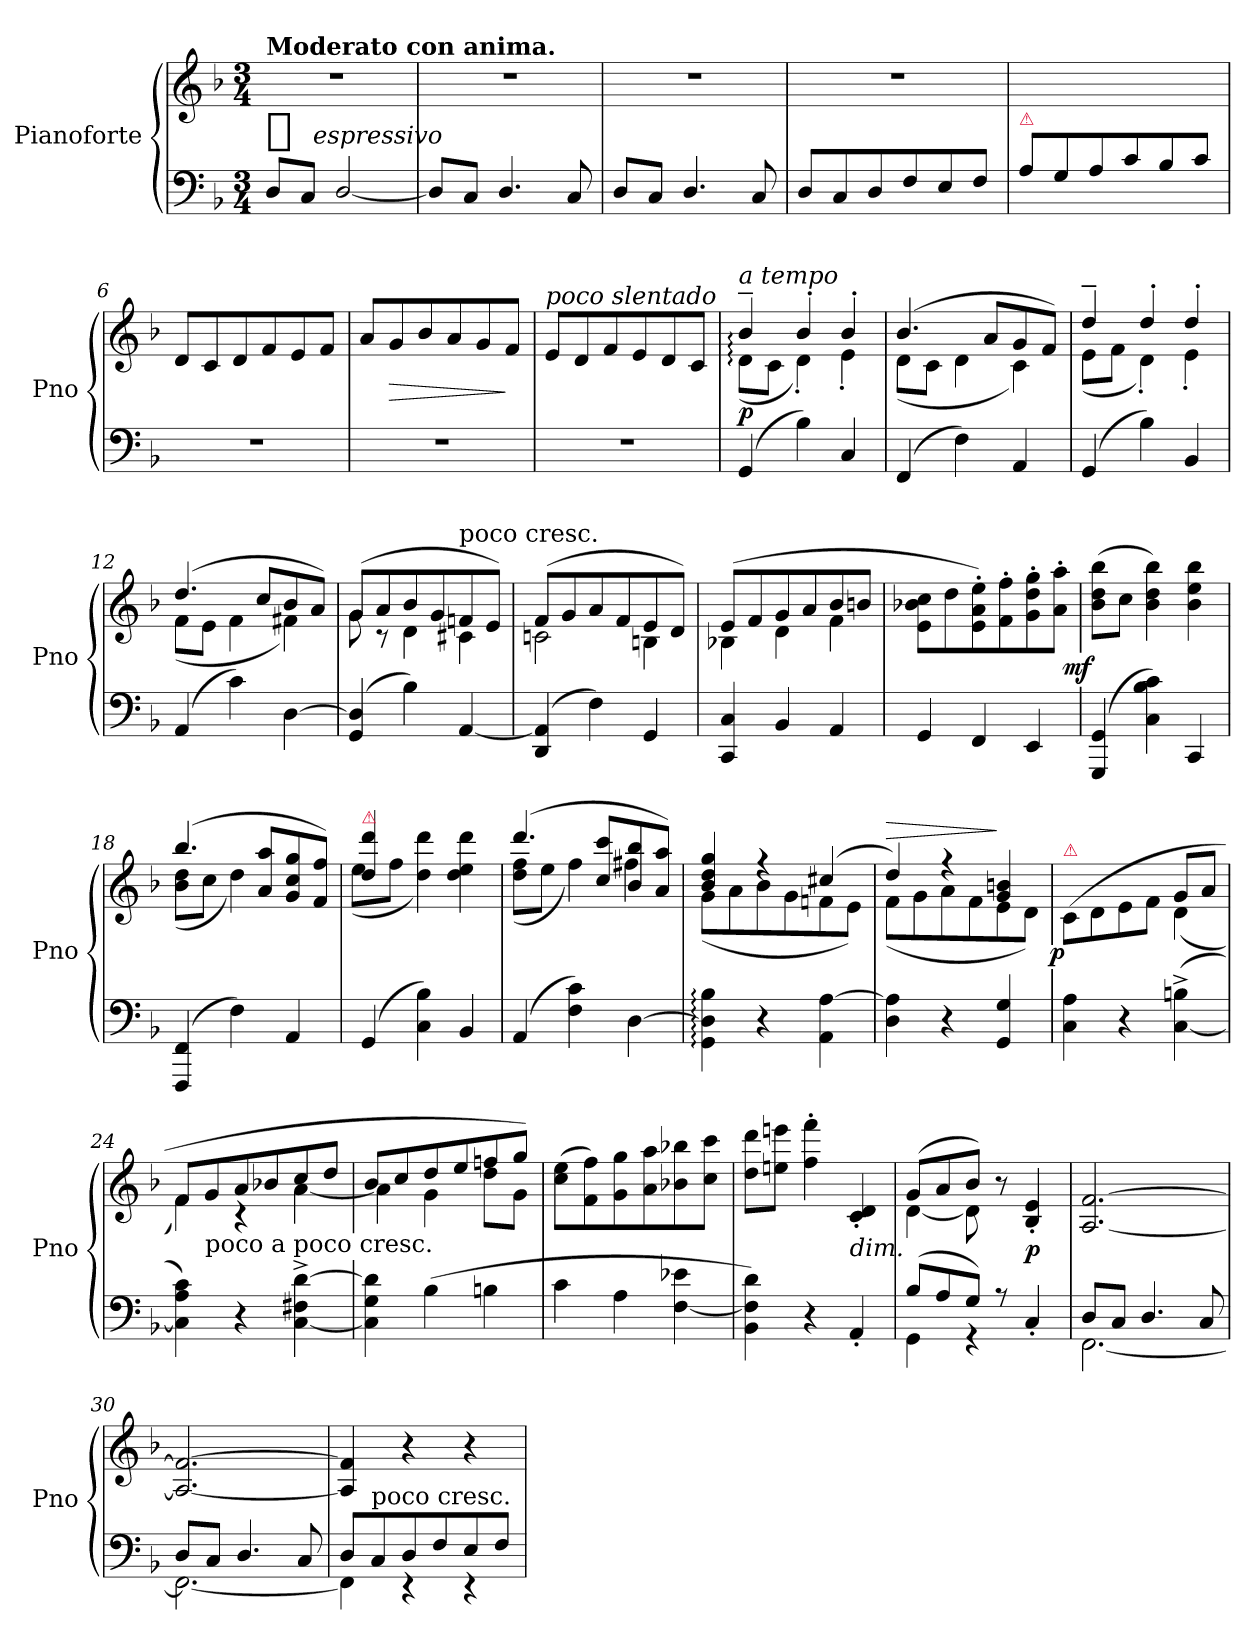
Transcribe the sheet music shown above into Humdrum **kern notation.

**kern	**kern	**dynam
*part1	*part1	*part1
*staff2	*staff1	*staff1/2
*I"Pianoforte	*	*
*I'Pno	*	*
*clefF4	*clefG2	*
*k[b-]	*k[b-]	*
*F:	*F:	*
*M3/4	*M3/4	*
=1	=1	=1
!	!LO:TX:a:B:t=Moderato con anima.	!
!	!	!LO:DY:t=%s espressivo
8D/L	2.r	p
8C/J	.	.
[2D/	.	.
=2	=2	=2
8D/L]	2.r	poco a poco rinforzando
8C/J	.	.
4.D/	.	.
8C/	.	.
=3	=3	=3
8D/L	2.r	.
8C/J	.	.
4.D/	.	.
8C/	.	.
=4	=4	=4
8D/L	2.r	.
8C/	.	.
8D/	.	.
8F/	.	.
8E/	.	.
8F/J	.	.
=5	=5	=5
!LO:TX:a:color=crimson:t=⚠	!	!
8A/L	2.ryy	.
8G/	.	.
8A/	.	.
8c\	.	.
8B-\	.	.
8c\J	.	.
=6	=6	=6
2.r	8d/L	.
.	8c/	.
.	8d/	.
.	8f/	.
.	8e/	.
.	8f/J	.
=7	=7	=7
2.r	8a/L	.
.	8g/	>
.	8b-/	.
.	8a/	.
.	8g/	.
.	8f/J	]
=8	=8	=8
!	!LO:TX:a:i:t=poco slentado	!
2.r	8e/L	.
.	8d/	.
.	8f/	.
.	8e/	.
.	8d/	.
.	8c/J	.
=9	=9	=9
*	*^	*
!	!LO:TX:a:i:t=a tempo	!	!
(4GG/	4b-:~/	(8d:\L	p
.	.	8c\J	.
4B-\)	4b-'/	4d'\)	.
4C/	4b-'/	4e'\	.
=10	=10	=10	=10
(4FF/	(4.b-/	(8d\L	.
.	.	8c\J	.
4F\)	.	4d\	.
.	8a/L	.	.
4AA/	8g/	4c\)	.
.	8f/J)	.	.
=11	=11	=11	=11
(4GG/	4dd~/	(8e\L	.
.	.	8f\J	.
4B-\)	4dd'/	4d'\)	.
4BB-/	4dd'/	4e'\	.
=12	=12	=12	=12
(4AA/	(4.dd/	(8f\L	.
.	.	8e\J	.
4c\)	.	4f\	.
.	8cc/L	.	.
[4D\	8b-/	4f#X\)	.
.	8a/J)	.	.
=13	=13	=13	=13
(4GG/ 4D]/	(8g/L	8g\	.
.	8a/	8rc	.
4B-\)	8b-/	4d\	.
.	8g/	.	.
!	!LO:TX:a:t=poco cresc.	!	!
[4AA/	8fn/	4c#X\	.
.	8e/J)	.	.
=14	=14	=14	=14
(4DD/ 4AA]/	(8f/L	2cn\	.
.	8g/	.	.
4F\)	8a/	.	.
.	8f/	.	.
4GG/	8e/	4Bn\	.
.	8d/J)	.	.
=15	=15	=15	=15
4CC/ 4C/	(8e/L	4B-X\	.
.	8f/	.	.
4BB-/	8g/	4d\	.
.	8a/	.	.
4AA/	8b-/	4f\	.
.	8bn/J	.	.
*	*v	*v	*
=16	=16	=16
4GG/	8e\ 8b-X\ 8cc\L	.
.	8dd\	.
4FF/	8e'\ 8a'\ 8ee'\)	.
.	8f'\ 8ff'\	.
4EE/	8g'\ 8dd'\ 8gg'\	.
.	8a'\ 8aa'\J	.
=17	=17	=17
!	!	!LO:DY:rj
(4GGG/ 4GG/	(<8b-\ 8dd\ 8bb-\L	mf
.	8cc\J	.
4C\ 4B-\ 4c\)	4b-\ 4dd\ 4bb-\)	.
4CC/	4b-\ 4ee\ 4bb-\	.
=18	=18	=18
*	*^	*
(4FFF/ 4FF/	(4.bb-/	(8b-\ 8dd\L	.
.	.	8cc\J	.
4F\)	.	4dd\)	.
.	8a/ 8aa/L	.	.
4AA/	8g/ 8cc/ 8gg/	4ryy	.
.	8f/ 8ff/J)	.	.
=19	=19	=19	=19
!	!LO:TX:a:color=crimson:t=⚠	!	!
(4GG/	4dd/ 4ddd/	(8ee\L	.
.	.	8ff\J	.
4C\ 4B-\)	4dd\ 4ddd\)	2ryy	.
4BB-/	4dd\ 4ee\ 4ddd\	.	.
=20	=20	=20	=20
(4AA/	(4.ddd/	(8dd\ 8ff\L	.
.	.	8ee\J	.
4F\ 4c\)	.	4ff\)	.
.	8cc/ 8ccc/L	.	.
[4D\	8b-/ 8bb-/	4ff#X\	.
.	8a/ 8aa/J)	.	.
=21	=21	=21	=21
4GG:\ 4D]:\ 4B-:\	4b-/ 4dd/ 4gg/	(8g\L	.
.	.	8a\	.
4r	4rff	8b-\	.
.	.	8g\	.
4AA\ [4A\	(4cc#X/	8fn\	.
.	.	8e\J)	.
=22	=22	=22	=22
!	!	!	!LO:HP:a
4D\ 4A]\	4dd/)	(8f\L	>
.	.	8g\	.
4r	4r	8a\	.
.	.	8f\	.
4GG/ 4G/	4g/ 4bn/	8e\	]
.	.	8d\J)	.
=23	=23	=23	=23
!	!LO:TX:a:color=crimson:t=⚠	!	!
!	!	!	!LO:DY:rj
4C\ 4A\	(8c/L	2ryy	p
.	8d\	.	.
4r	8e\	.	.
.	8f\J	.	.
([4C^\ 4Bn^\	8g/L	(4d\	.
.	8a/J	.	.
=24	=24	=24	=24
4C]\ 4A\ 4c\)	8f/L	4f\)	.
!	!LO:TX:c:t=poco a poco cresc.	!	!
.	8g/	.	.
4r	8a/	4r	.
.	8b-X/	.	.
[4C^\ 4F#X^\ [4d^\	8cc/	[4a\	.
.	8dd/J	.	.
=25	=25	=25	=25
4C]\ 4G\ 4d]\	8b-/L	4a\]	.
.	8cc/	.	.
(4B-\	8dd/	4g\	.
.	8ee/	.	.
4Bn\	8ffn/	8dd\L	.
.	8gg/J)	8g\J	.
*	*v	*v	*
=26	=26	=26
4c\	(8cc\ 8ee\L	.
.	8f\ 8ff\)	.
4A\	8g\ 8gg\	.
.	8a\ 8aa\	.
[4F\ 4e-X\	8b-X\ 8bb-X\	.
.	8cc\ 8ccc\J	.
=27	=27	=27
4BB-\ 4F]\ 4d\)	8dd\ 8ddd\L	.
.	8een\ 8eeen\J	.
4r	4ff'\ 4fff'\	.
!	!LO:TX:c:i:t=dim.	!
4AA'/	4c'/ 4d'/	.
=28	=28	=28
*^	*^	*
(8B-/L	4GG\	(8g/L	[4d\	.
8A/	.	8a/	.	.
8G/J)	4rGG	8b-/J)	8d\]	.
8rA	.	8r	8ryy	.
4C'/	4ryy	4B-'/ 4e'/	4ryy	p
=29	=29	=29	=29	=29
!	!	!LO:TX:b:i:t=espress.	!	!
*	*	*v	*v	*
8D/L	[2.FF\	[2.A/ [2.f/	.
8C/J	.	.	.
4.D/	.	.	.
8C/	.	.	.
=30	=30	=30	=30
8D/L	2.FF\_	2.A_/ 2.f_/	.
8C/J	.	.	.
4.D/	.	.	.
8C/	.	.	.
=31	=31	=31	=31
*	*	*^	*
8D/L	4FF\]	4A]/ 4f]/	8ryy	.
!	!	!	!LO:TX:c:t=poco cresc.	!
8C/	.	.	2ryy	.
8D/	4r	4r	.	.
8F/	.	.	.	.
8E/	4rEE	4r	.	.
8F/J	.	.	8ryy	.
*v	*v	*	*	*
*	*v	*v	*
=	=	=
*-	*-	*-
